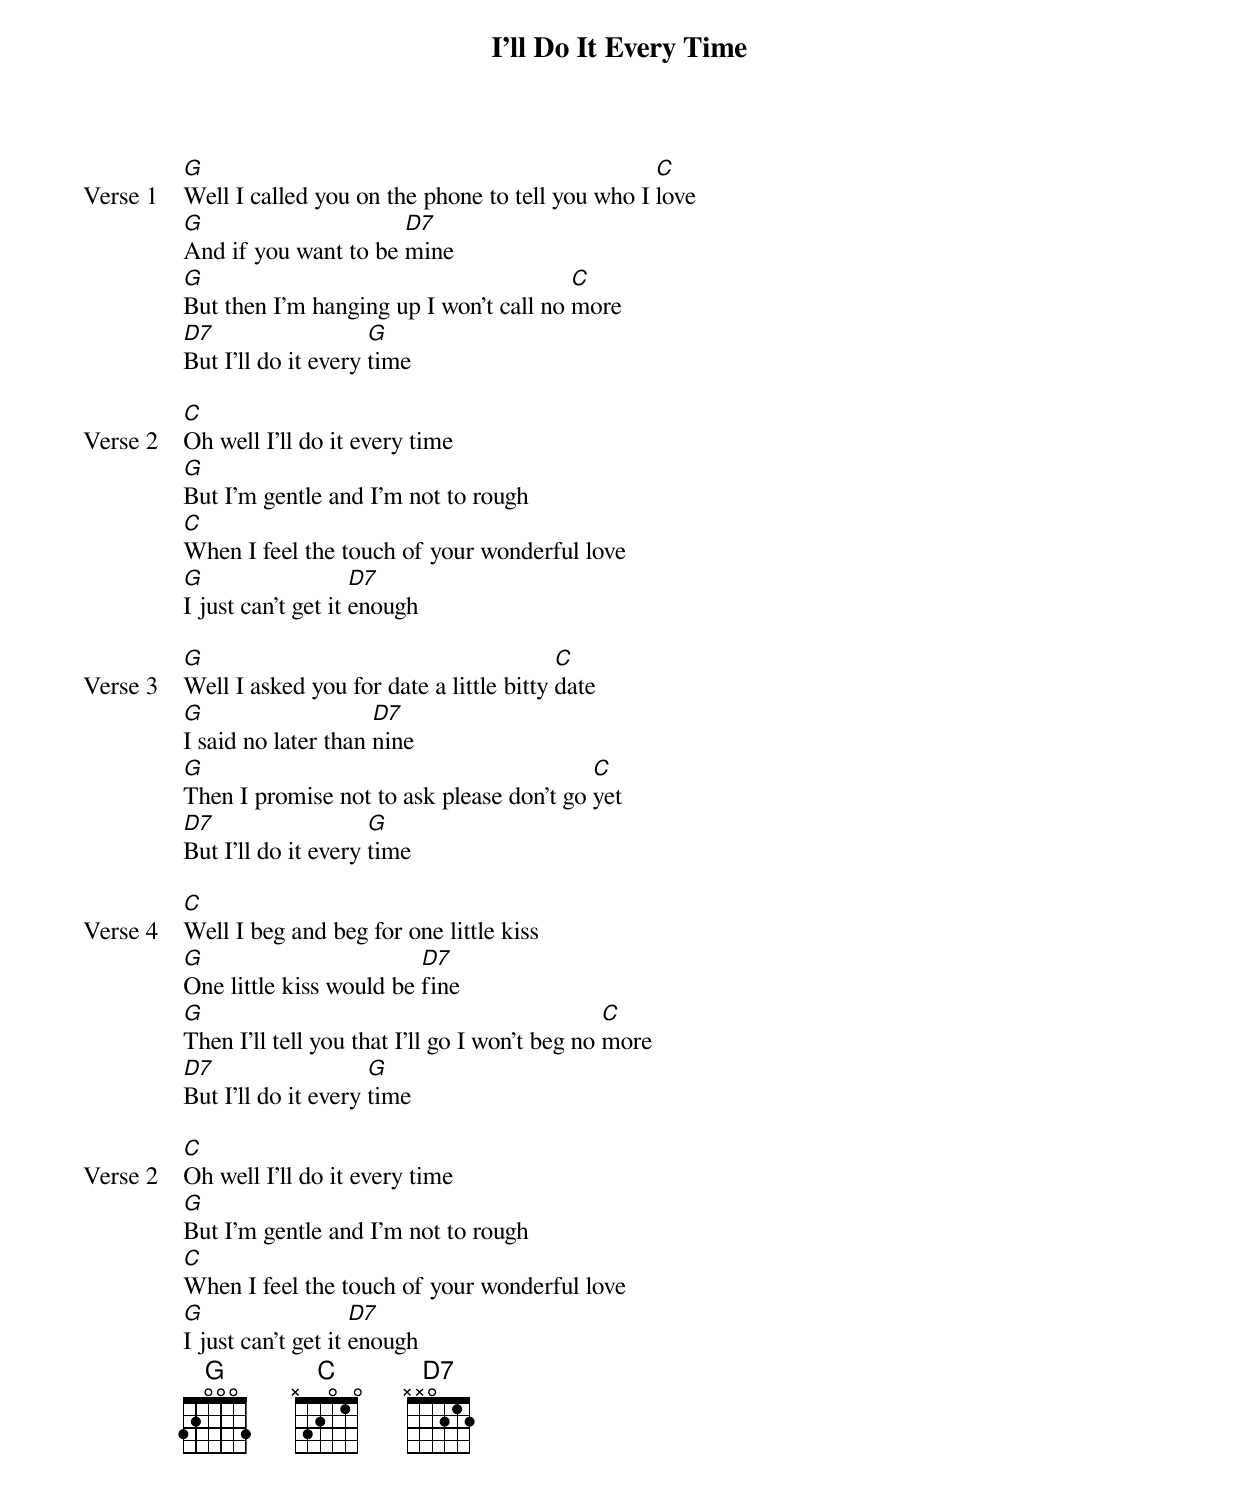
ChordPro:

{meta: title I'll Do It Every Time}
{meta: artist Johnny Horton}
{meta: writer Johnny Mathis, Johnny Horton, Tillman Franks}

{start_of_verse: Verse 1}
[G]Well I called you on the phone to tell you who I [C]love
[G]And if you want to be [D7]mine
[G]But then I'm hanging up I won't call no [C]more
[D7]But I'll do it every [G]time
{end_of_verse}

{start_of_verse: Verse 2}
[C]Oh well I'll do it every time
[G]But I'm gentle and I'm not to rough
[C]When I feel the touch of your wonderful love
[G]I just can't get it [D7]enough
{end_of_verse}

{start_of_verse: Verse 3}
[G]Well I asked you for date a little bitty [C]date
[G]I said no later than [D7]nine
[G]Then I promise not to ask please don't go [C]yet
[D7]But I'll do it every [G]time
{end_of_verse}

{start_of_verse: Verse 4}
[C]Well I beg and beg for one little kiss
[G]One little kiss would be [D7]fine
[G]Then I'll tell you that I'll go I won't beg no [C]more
[D7]But I'll do it every [G]time
{end_of_verse}

{start_of_verse: Verse 2}
[C]Oh well I'll do it every time
[G]But I'm gentle and I'm not to rough
[C]When I feel the touch of your wonderful love
[G]I just can't get it [D7]enough
{end_of_verse}
